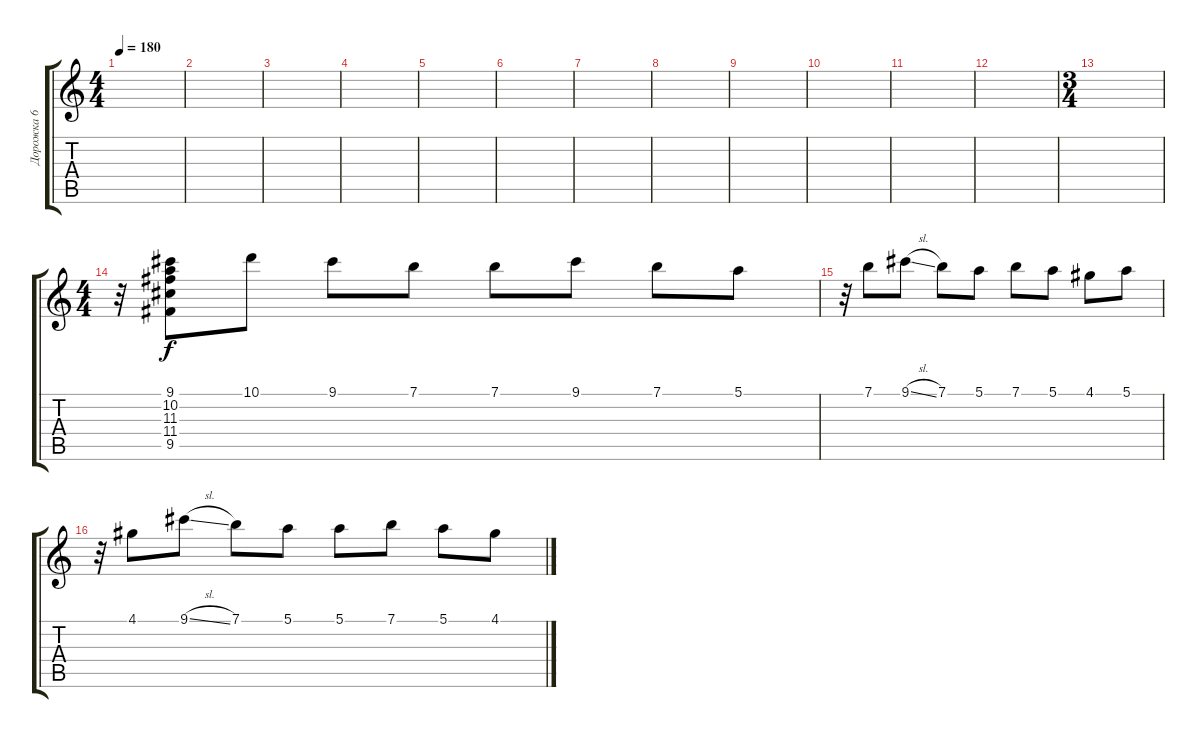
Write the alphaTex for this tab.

\track ("Дорожка 6" "Дорожка 6") {instrument electricguitarjazz}
\staff {score tabs}
\tuning (E4 B3 G3 D3 A2 E2) {hide}
\ts (4 4)
\tempo 180
\clef g2
\ks c
|
|
|
|
|
|
|
|
|
|
|
|
\ts (3 4)
|
\ts (4 4)
r.32 (9.1 10.2 11.3 11.4 9.5).8 10.1.8 9.1.8 7.1.8 7.1.8 9.1.8 7.1.8 5.1.8 |
r.32 7.1.8 9.1{sl}.8 7.1.8 5.1.8 7.1.8 5.1.8 4.1.8 5.1.8 |
r.32 4.1.8 9.1{sl}.8 7.1.8 5.1.8 5.1.8 7.1.8 5.1.8 4.1.8
